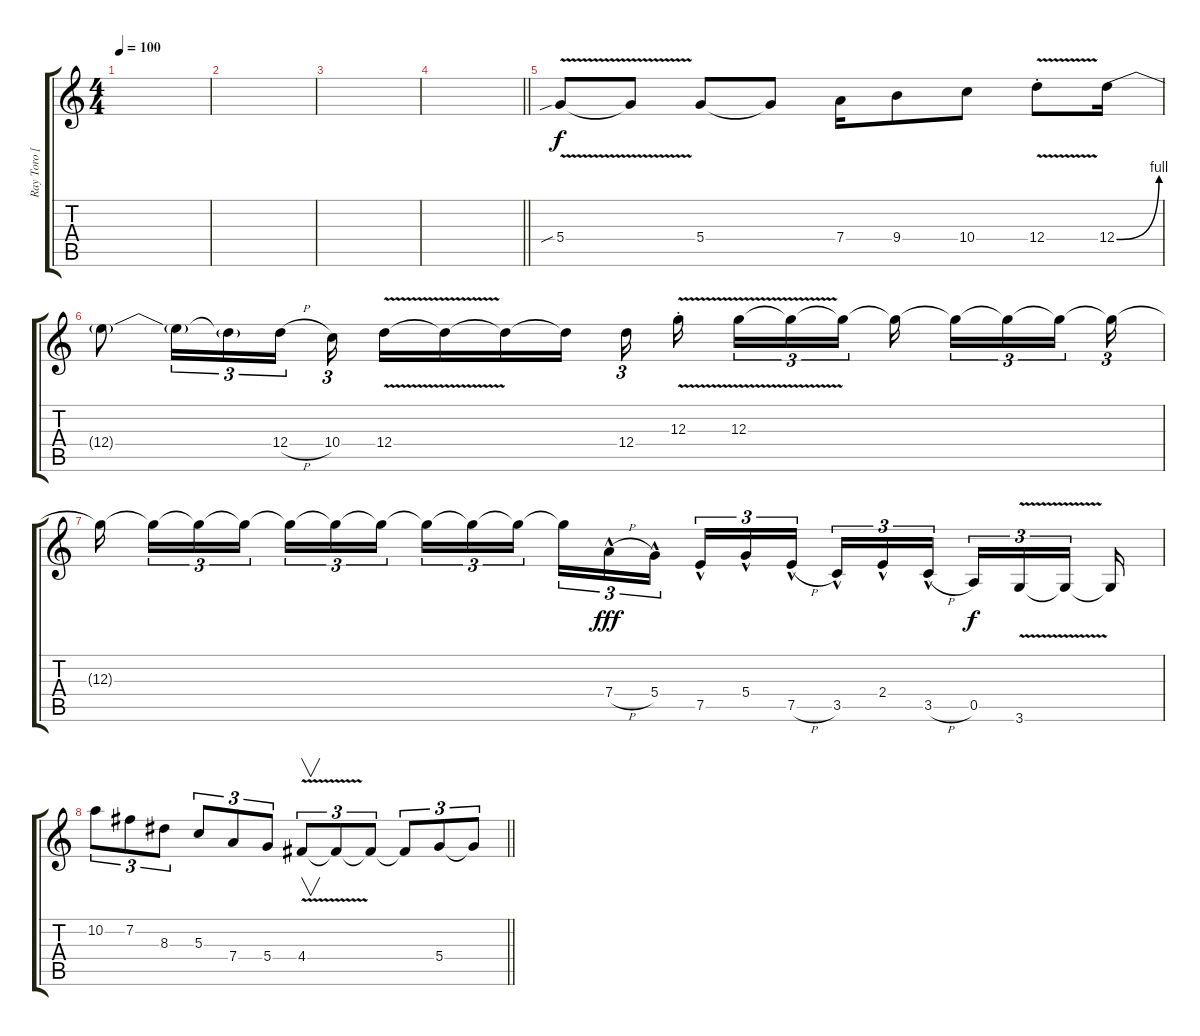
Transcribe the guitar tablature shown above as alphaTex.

\track ("Ray Toro [Lead Guitar]" "Ray Toro [") {instrument overdrivenguitar}
\staff {score tabs}
\tuning (E4 B3 G3 D3 A2 E2) {hide}
\ts (4 4)
\tempo 100
\clef g2
\ks c
|
|
|
\barLineRight lightlight
|
5.4{v sib}.8 5.4{t}.8 5.4.8 5.4{t}.8 7.4.16 9.4.8 10.4.8 12.4{v st}.8 12.4{be (bend 0 0 60 4)}.16 |
12.4{t}.8 12.4{t}.16{tu (3 2)} 12.4{t}.16{tu (3 2)} 12.4{h}.16{tu (3 2)} 10.4.16{tu (3 2) beam splitsecondary} 12.4{v}.16 12.4{t}.16 12.4{t}.16 12.4{t}.16 12.4.16{tu (3 2) beam splitsecondary} 12.3{v st}.16{beam splitsecondary} 12.3{v}.16{tu (3 2)} 12.3{t}.16{tu (3 2)} 12.3{t}.16{tu (3 2)} 12.3{t}.16{beam splitsecondary} 12.3{t}.16{tu (3 2)} 12.3{t}.16{tu (3 2)} 12.3{t}.16{tu (3 2) beam splitsecondary} 12.3{t}.16{tu (3 2)} |
12.3{t}.16{beam splitsecondary} 12.3{t}.16{tu (3 2)} 12.3{t}.16{tu (3 2)} 12.3{t}.16{tu (3 2) beam splitsecondary} 12.3{t}.16{tu (3 2)} 12.3{t}.16{tu (3 2)} 12.3{t}.16{tu (3 2) beam splitsecondary} 12.3{t}.16{tu (3 2)} 12.3{t}.16{tu (3 2)} 12.3{t}.16{tu (3 2) beam splitsecondary} 12.3{t}.16{tu (3 2)} 7.4{h hac}.16{tu (3 2) dy fff} 5.4{hac}.16{tu (3 2) beam splitsecondary} 7.5{hac}.16{tu (3 2)} 5.4{hac}.16{tu (3 2)} 7.5{h hac}.16{tu (3 2) beam splitsecondary} 3.5{hac}.16{tu (3 2)} 2.4{hac}.16{tu (3 2)} 3.5{h hac}.16{tu (3 2) beam splitsecondary} 0.5.16{tu (3 2) dy f} 3.6{v}.16{tu (3 2)} 3.6{t}.16{tu (3 2) beam splitsecondary} 3.6{t}.16 |
\barLineRight lightlight
10.2.8{tu (3 2)} 7.2.8{tu (3 2)} 8.3.8{tu (3 2)} 5.3.8{tu (3 2)} 7.4.8{tu (3 2)} 5.4.8{tu (3 2)} 4.4{v}.8{v tu (3 2)} 4.4{t}.8{tu (3 2)} 4.4{t}.8{tu (3 2)} 4.4{t}.8{tu (3 2)} 5.4.8{tu (3 2)} 5.4{t}.8{tu (3 2)}
